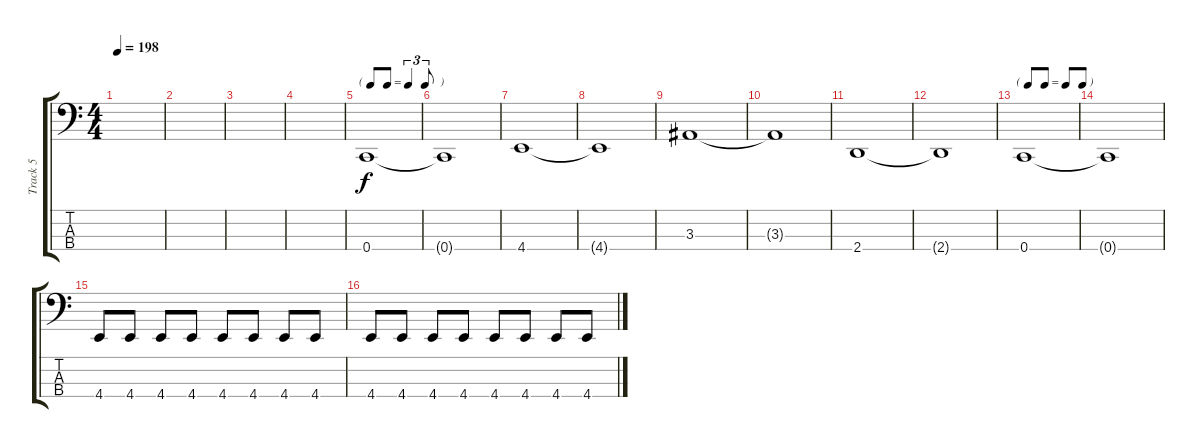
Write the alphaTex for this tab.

\track ("Track 5" "Track 5") {instrument electricbassfinger}
\staff {score tabs}
\tuning (F2 C2 G1 C1) {hide}
\ts (4 4)
\tempo 198
\clef f4
\ks c
|
|
|
|
\tf triplet8th
0.4.1 |
0.4{t}.1 |
4.4.1 |
4.4{t}.1 |
3.3.1 |
3.3{t}.1 |
2.4.1 |
2.4{t}.1 |
\tf none
0.4.1 |
0.4{t}.1 |
4.4.8 4.4.8 4.4.8 4.4.8 4.4.8 4.4.8 4.4.8 4.4.8 |
4.4.8 4.4.8 4.4.8 4.4.8 4.4.8 4.4.8 4.4.8 4.4.8
